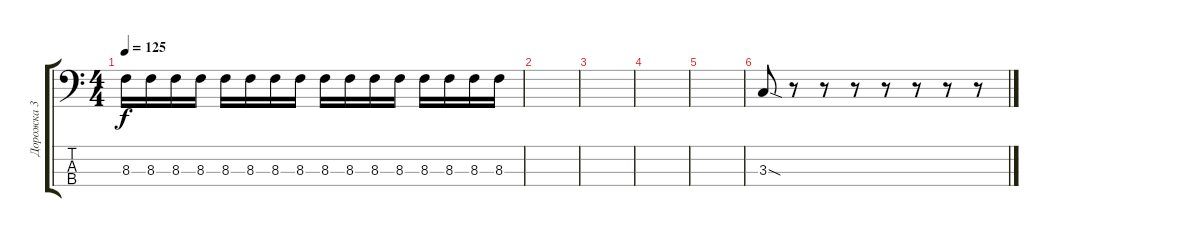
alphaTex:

\track ("Дорожка 3" "Дорожка 3") {instrument electricbassfinger}
\staff {score tabs}
\tuning (G2 D2 A1 E1) {hide}
\ts (4 4)
\tempo 125
\clef f4
\ks c
8.3.16{dy f} 8.3.16 8.3.16 8.3.16 8.3.16 8.3.16 8.3.16 8.3.16 8.3.16 8.3.16 8.3.16 8.3.16 8.3.16 8.3.16 8.3.16 8.3.16 |
|
|
|
|
3.3{sod}.8 r.8 r.8 r.8 r.8 r.8 r.8 r.8
